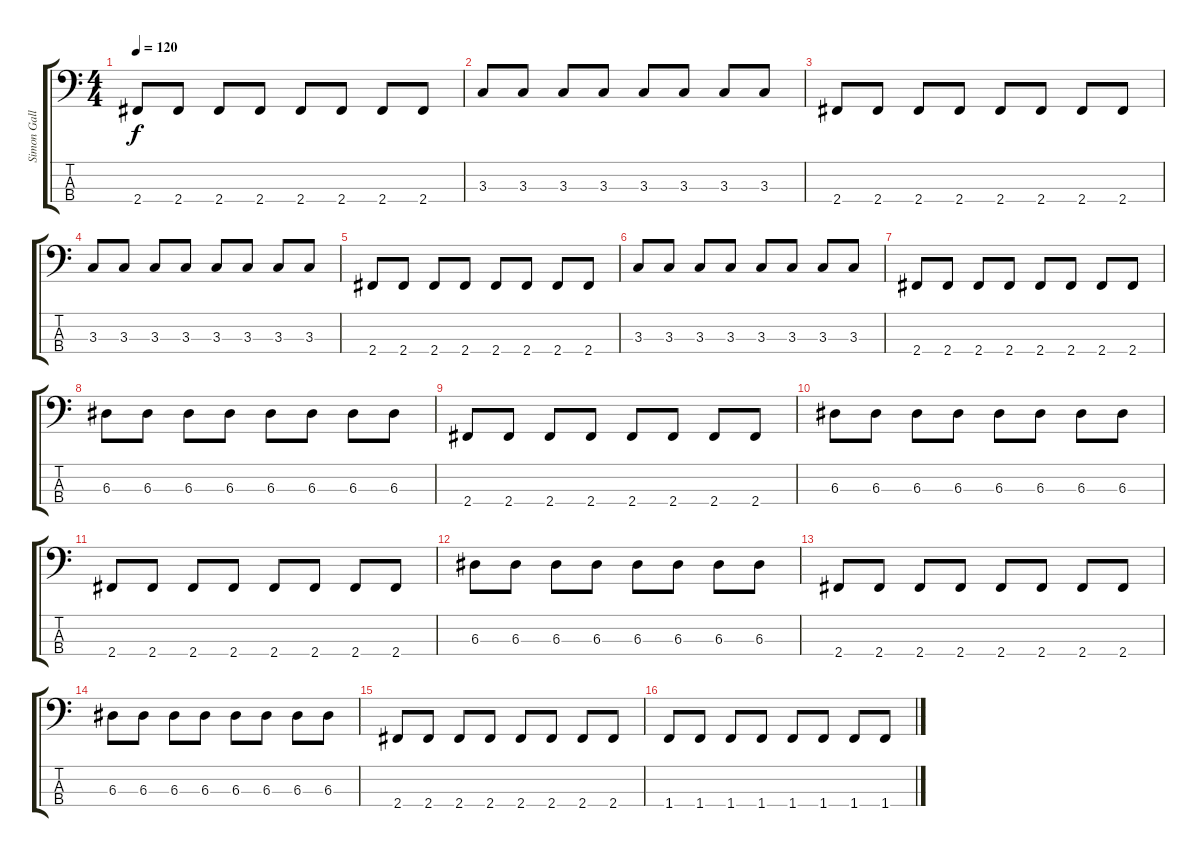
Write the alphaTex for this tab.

\track ("Simon Gallup" "Simon Gall") {instrument electricbassfinger}
\staff {score tabs}
\tuning (G2 D2 A1 E1) {hide}
\ts (4 4)
\tempo 120
\clef f4
\ks c
2.4.8{dy f} 2.4.8 2.4.8 2.4.8 2.4.8 2.4.8 2.4.8 2.4.8 |
3.3.8 3.3.8 3.3.8 3.3.8 3.3.8 3.3.8 3.3.8 3.3.8 |
2.4.8 2.4.8 2.4.8 2.4.8 2.4.8 2.4.8 2.4.8 2.4.8 |
3.3.8 3.3.8 3.3.8 3.3.8 3.3.8 3.3.8 3.3.8 3.3.8 |
2.4.8 2.4.8 2.4.8 2.4.8 2.4.8 2.4.8 2.4.8 2.4.8 |
3.3.8 3.3.8 3.3.8 3.3.8 3.3.8 3.3.8 3.3.8 3.3.8 |
2.4.8 2.4.8 2.4.8 2.4.8 2.4.8 2.4.8 2.4.8 2.4.8 |
6.3.8 6.3.8 6.3.8 6.3.8 6.3.8 6.3.8 6.3.8 6.3.8 |
2.4.8 2.4.8 2.4.8 2.4.8 2.4.8 2.4.8 2.4.8 2.4.8 |
6.3.8 6.3.8 6.3.8 6.3.8 6.3.8 6.3.8 6.3.8 6.3.8 |
2.4.8 2.4.8 2.4.8 2.4.8 2.4.8 2.4.8 2.4.8 2.4.8 |
6.3.8 6.3.8 6.3.8 6.3.8 6.3.8 6.3.8 6.3.8 6.3.8 |
2.4.8 2.4.8 2.4.8 2.4.8 2.4.8 2.4.8 2.4.8 2.4.8 |
6.3.8 6.3.8 6.3.8 6.3.8 6.3.8 6.3.8 6.3.8 6.3.8 |
2.4.8 2.4.8 2.4.8 2.4.8 2.4.8 2.4.8 2.4.8 2.4.8 |
1.4.8 1.4.8 1.4.8 1.4.8 1.4.8 1.4.8 1.4.8 1.4.8
